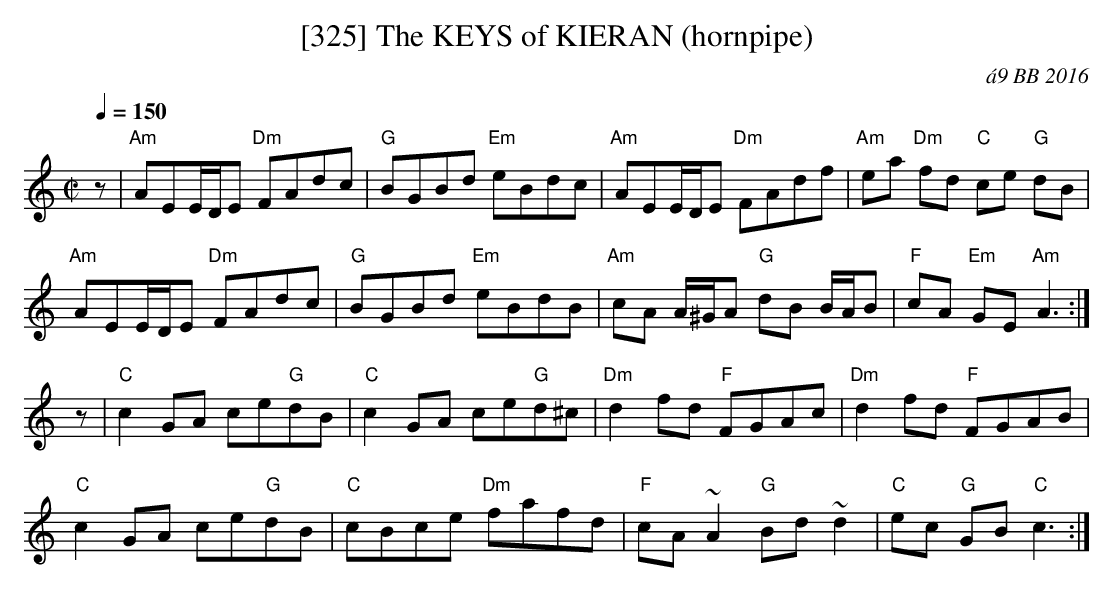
X:1
T:[325] The KEYS of KIERAN (hornpipe)
C:\'a9 BB 2016
M:C|
L:1/8
Q:1/4=150
L:1/8
K:Am
z|"Am"AEE/D/E "Dm"FAdc|"G" BGBd "Em" eBdc|\
"Am"AEE/D/E "Dm"FAdf|"Am"ea "Dm"fd "C" ce "G" dB|
"Am"AEE/D/E "Dm"FAdc|"G" BGBd "Em" eBdB|\
"Am"cA A/^G/A "G" dB B/A/B|"F"cA "Em"GE "Am"A3 :|
K:C
z|"C"c2GA ce"G"dB|"C"c2GA ce"G"d^c|"Dm"d2fd "F"FGAc|\
"Dm"d2fd "F"FGAB|
"C"c2GA ce"G"dB|"C"cBce "Dm"fafd|"F"cA~A2 "G" Bd~d2|\
"C"ec "G"GB "C"c3:|
